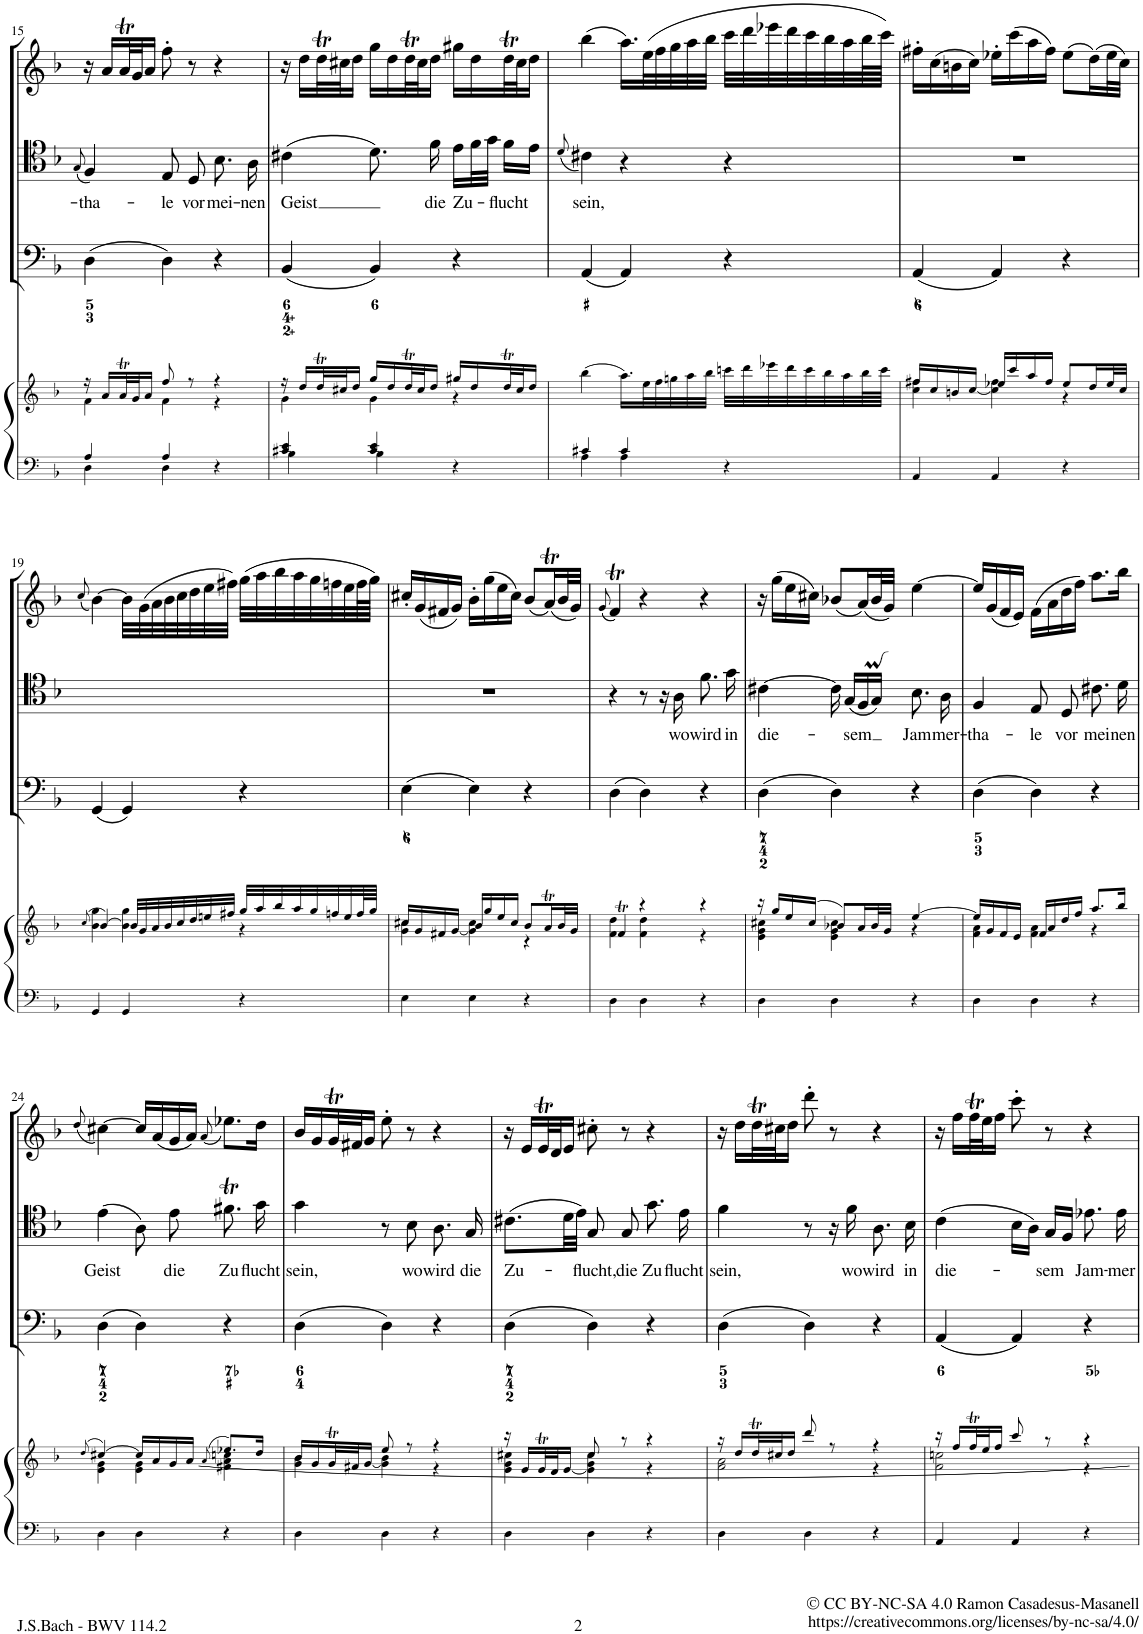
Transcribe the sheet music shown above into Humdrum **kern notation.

**kern	**kern	**kern	**kern	**text	**kern
*part4	*part4	*part3	*part2	*part2	*part1
*staff5	*staff4	*staff3	*staff2	*staff2	*staff1
*I"Piano reduction	*	*I"Continuo	*I"Tenore	*	*I"Flauto traverso
*I'Pno	*	*	*	*	*I'Fl
!!LO:PB:g=z
*clefF4	*clefG2	*clefF4	*clefC4	*	*clefG2
*k[b-]	*k[b-]	*k[b-]	*k[b-]	*	*k[b-]
*M3/4	*M3/4	*M3/4	*M3/4	*	*M3/4
=15	=15	=15	=15	=15	=15
.	.	.	(8qG/	.	.
*^	*^	*	*	*	*
!	!	!	!	!	!	!LO:LY:b	!
4A/	4D\	16r	4f\	(4D\	4F/)	-tha-	16r
.	.	16a/LL	.	.	.	.	16a/LL
.	.	32at/L	.	.	.	.	32at/L
.	.	32g/J	.	.	.	.	32g/J
.	.	16a/JJ	.	.	.	.	16a/JJ
!	!	!	!	!	!	!LO:LY:b	!
4A/	4D\	8ff/	4f\	4D\)	8E/	-le	8ff'\
!	!	!	!	!	!	!LO:LY:b	!
.	.	8r	.	.	8D/	vor	8r
!	!	!	!	!	!	!LO:LY:b	!
4r	4ryy	4r	4r	4r	8.B-\	mei-	4r
!	!	!	!	!	!	!LO:LY:b	!
.	.	.	.	.	16A\	-nen	.
=16	=16	=16	=16	=16	=16	=16	=16
!	!	!	!	!	!	!LO:LY:b	!
4c#X/ 4e/	4B-\	16r	4g\	(4BB-/	(4c#X\	Geist	16r
.	.	16dd/LL	.	.	.	.	16dd\LL
.	.	32ddT/L	.	.	.	.	32ddT\L
.	.	32cc#X/J	.	.	.	.	32cc#X\J
.	.	16dd/JJ	.	.	.	.	16dd\JJ
4c#/ 4e/	4B-\	16gg/LL	4g\	4BB-/)	8.d\)	.	16gg\LL
.	.	16dd/	.	.	.	.	16dd\
.	.	32ddT/L	.	.	.	.	32ddT\L
.	.	32cc#/J	.	.	.	.	32cc#\J
!	!	!	!	!	!	!LO:LY:b	!
.	.	16dd/JJ	.	.	16f\	die	16dd\JJ
!	!	!	!	!	!	!LO:LY:b	!
4r	4ryy	16gg#X/LL	4r	4r	16e\LL	Zu-	16gg#X\LL
.	.	16dd/	.	.	32f\L	.	16dd\
.	.	.	.	.	32g\JJJ	.	.
!	!	!	!	!	!	!LO:LY:b	!
.	.	32ddT/L	.	.	16f\LL	-flucht	32ddT\L
.	.	32cc#/J	.	.	.	.	32cc#\J
.	.	16dd/JJ	.	.	16e\JJ	.	16dd\JJ
*	*	*v	*v	*	*	*	*
=17	=17	=17	=17	=17	=17	=17
.	.	.	.	(8qd/	.	.
!	!	!	!	!	!LO:LY:b	!
4c#X/	4A\	(4bb-\	(4AA/	4c#X\)	sein,	(4bb-\
4c#/	4A\	16.aa\LL)	4AA/)	4r	.	16.aa\LL)
.	.	32ee\L	.	.	.	(32ee\L
.	.	32ff\	.	.	.	32ff\
.	.	32ggn\	.	.	.	32gg\
.	.	32aa\	.	.	.	32aa\
.	.	32bb-\JJJ	.	.	.	32bb-\JJJ
4r	4ryy	32cccn\LLL	4r	4r	.	32ccc\LLL
.	.	32ddd\	.	.	.	32ddd\
.	.	32eee-X\	.	.	.	32eee-X\
.	.	32ddd\	.	.	.	32ddd\
.	.	32ccc\	.	.	.	32ccc\
.	.	32bb-\	.	.	.	32bb-\
.	.	32aa\	.	.	.	32aa\
.	.	64bb-\L	.	.	.	64bb-\L
.	.	64ccc\JJJJ	.	.	.	64ccc\JJJJ)
*v	*v	*	*	*	*	*
=18	=18	=18	=18	=18	=18
*	*^	*	*	*	*
4AA/	16ff#X/LL	4cc\ 4ff#\	(4AA/	2.r	.	16ff#X'\LL
.	16cc/	.	.	.	.	(16cc\
.	16bn/	.	.	.	.	16bn\
.	[<16cc/JJ	.	.	.	.	16cc\JJ)
4AA/	16ee-X/LL	4cc\] 4ff#\	4AA/)	.	.	16ee-X'\LL
.	16ccc/	.	.	.	.	(16ccc\
.	16aa/	.	.	.	.	16aa\
.	16ff#/JJ	.	.	.	.	16ff#\JJ)
4r	8ee-/L	4r	4r	.	.	(8ee-\L
.	16dd/L	.	.	.	.	(16dd\L)
.	32ee-/L	.	.	.	.	32ee-\L
.	32cc/JJJ	.	.	.	.	32cc\JJJ)
!!LO:LB:g=z
=19	=19	=19	=19	=19	=19	=19
.	(8qcc/	.	.	.	.	(8qcc/
4GG/	[4b-/)	4b-\ 4gg\	(4GG/	2.ryy	.	[>4b-\)
4GG/	32b-/LLL]	4b-\ 4gg\	4GG/)	.	.	32b-\LLL]
.	32g/	.	.	.	.	(32g\
.	32a/	.	.	.	.	32a\
.	32b-/	.	.	.	.	32b-\
.	32cc/	.	.	.	.	32cc\
.	32dd/	.	.	.	.	32dd\
.	32een/	.	.	.	.	32ee\
.	32ff#X/JJJ	.	.	.	.	32ff#X\JJJ)
4r	32gg/LLL	4r	4r	.	.	(32gg\LLL
.	32aa/	.	.	.	.	32aa\
.	32bb-/	.	.	.	.	32bb-\
.	32aa/	.	.	.	.	32aa\
.	32gg/	.	.	.	.	32gg\
.	32ffn/	.	.	.	.	32ffn\
.	32ee/	.	.	.	.	32ee\
.	64ff/L	.	.	.	.	64ff\L
.	64gg/JJJJ	.	.	.	.	64gg\JJJJ)
=20	=20	=20	=20	=20	=20	=20
4E\	16cc#X/LL	4g\ 4cc#\	(4E\	2.r	.	16cc#X'/LL
.	16g/	.	.	.	.	(16g/
.	16f#X/	.	.	.	.	16f#X/
.	[<16g/JJ	.	.	.	.	16g/JJ)
4E\	16b-/LL	4g\] 4cc#\	4E\)	.	.	16b-'\LL
.	16gg/	.	.	.	.	(16gg\
.	16ee/	.	.	.	.	16ee\
.	16cc#/JJ	.	.	.	.	16cc#\JJ)
4r	8b-/L	4r	4r	.	.	(8b-/L
.	16at/L	.	.	.	.	(16at/L)
.	32b-/L	.	.	.	.	32b-/L
.	32g/JJJ	.	.	.	.	32g/JJJ)
=21	=21	=21	=21	=21	=21	=21
.	.	.	.	.	.	(8qg/
4D\	4fT/	4f\ 4dd\	(4D\	4r	.	4fT/)
4D\	4r	4f\ 4dd\	4D\)	8r	.	4r
.	.	.	.	16r	.	.
!	!	!	!	!	!LO:LY:b	!
.	.	.	.	16A\	wo	.
!	!	!	!	!	!LO:LY:b	!
4r	4r	4r	4r	8.f\	wird	4r
!	!	!	!	!	!LO:LY:b	!
.	.	.	.	16g\	in	.
=22	=22	=22	=22	=22	=22	=22
!	!	!	!	!	!LO:LY:b	!
4D\	16r	4e\ 4g\ 4cc#X\	(4D\	[4c#X\	die-	16r
.	16gg/LL	.	.	.	.	(16gg\LL
.	16ee/	.	.	.	.	16ee\
.	(16cc#/JJ	.	.	.	.	16cc#X\JJ)
4D\	8b-X/L)	4e\ 4g\ 4cc#\	4D\)	16c#\]	.	(8b-X/L
!	!	!	!	!	!LO:LY:b	!
.	.	.	.	(16G/LL	-sem	.
.	16a/L	.	.	16F/	.	(16a/L)
.	32b-/L	.	.	16G/JJ)	.	32b-/L
.	32g/JJJ	.	.	.	.	32g/JJJ)
!	!	!	!	!	!LO:LY:b	!
4r	[4ee/	4r	4r	8.B-\	Jam-	[>4ee\
!	!	!	!	!	!LO:LY:b	!
.	.	.	.	16A\	-mer-	.
=23	=23	=23	=23	=23	=23	=23
!	!	!	!	!	!LO:LY:b	!
4D\	16ee/LL]	4f\ 4a\	(4D\	4F/	-tha-	16ee/LL]
.	16g/	.	.	.	.	(16g/
.	16f/	.	.	.	.	16f/
.	16e/JJ	.	.	.	.	16e/JJ)
!	!	!	!	!	!LO:LY:b	!
4D\	16f/LL	4f\ 4a\	4D\)	8E/	-le	(16f\LL
.	16a/	.	.	.	.	16a\
!	!	!	!	!	!LO:LY:b	!
.	16dd/	.	.	8D/	vor	16dd\
.	16ff/JJ	.	.	.	.	16ff\JJ)
!	!	!	!	!	!LO:LY:b	!
4r	8.aa/L	4r	4r	8.c#X\	mei-	8.aa\L
!	!	!	!	!	!LO:LY:b	!
.	16bb-/Jk	.	.	16d\	-nen	16bb-\Jk
!!LO:LB:g=z
=24	=24	=24	=24	=24	=24	=24
.	(>8qdd/	.	.	.	.	(8qdd/
!	!	!	!	!	!LO:LY:b	!
4D\	[4cc#X/)	4e\ 4g\	(4D\	(4e\	Geist	[4cc#X\)
4D\	16cc#/LL]	4e\ 4g\	4D\)	8A\)	.	16cc#/LL]
.	16a/	.	.	.	.	(16a/
!	!	!	!	!	!LO:LY:b	!
.	16g/	.	.	8e\	die	16g/
.	16a/JJ	.	.	.	.	16a/JJ)
.	(>[<8qa/	.	.	.	.	(8qa/
!	!	!	!	!	!LO:LY:b	!
4r	8.ee-X/L)	4f#X\ 4a\ 4ccn\	4r	8.f#Xt\	Zu-	8.ee-X\L)
!	!	!	!	!	!LO:LY:b	!
.	16dd/Jk	.	.	16g\	-flucht	16dd\Jk
=25	=25	=25	=25	=25	=25	=25
!	!	!	!	!	!LO:LY:b	!
4D\	16b-/LL	4g\ 4b-\	(4D\	4g\	sein,	16b-/LL
.	16g/	.	.	.	.	16g/
.	32gT/L	.	.	.	.	32gT/L
.	32f#X/J	.	.	.	.	32f#X/J
.	[<16g/JJ	.	.	.	.	16g/JJ
4D\	8ee/	4g\] 4b-\	4D\)	8r	.	8ee'\
!	!	!	!	!	!LO:LY:b	!
.	8r	.	.	8B-\	wo	8r
!	!	!	!	!	!LO:LY:b	!
4r	4r	4r	4r	8.A\	wird	4r
!	!	!	!	!	!LO:LY:b	!
.	.	.	.	16G/	die	.
=26	=26	=26	=26	=26	=26	=26
!	!	!	!	!	!LO:LY:b	!
4D\	16r	4e\ 4g\ 4cc#X\	(4D\	(8.c#X\L	Zu-	16r
.	16e/LL	.	.	.	.	16e/LL
.	32et/L	.	.	.	.	32et/L
.	32d/J	.	.	.	.	32d/J
.	[<16e/JJ	.	.	32d\LL	.	16e/JJ
.	.	.	.	32e\JJJ)	.	.
!	!	!	!	!	!LO:LY:b	!
4D\	8cc#/	4e\] 4g\ 4cc#\	4D\)	8G/	-flucht,	8cc#X'\
!	!	!	!	!	!LO:LY:b	!
.	8r	.	.	8G/	die	8r
!	!	!	!	!	!LO:LY:b	!
4r	4r	4r	4r	8.g\	Zu-	4r
!	!	!	!	!	!LO:LY:b	!
.	.	.	.	16e\	-flucht	.
=27	=27	=27	=27	=27	=27	=27
!	!	!	!	!	!LO:LY:b	!
4D\	16r	2f\ 2a\	(4D\	4f\	sein,	16r
.	16dd/LL	.	.	.	.	16dd\LL
.	32ddT/L	.	.	.	.	32ddT\L
.	32cc#X/J	.	.	.	.	32cc#X\J
.	16dd/JJ	.	.	.	.	16dd\JJ
4D\	8ddd/	.	4D\)	8r	.	8ddd'\
.	8r	.	.	16r	.	8r
!	!	!	!	!	!LO:LY:b	!
.	.	.	.	16f\	wo	.
!	!	!	!	!	!LO:LY:b	!
4r	4r	4r	4r	8.A\	wird	4r
!	!	!	!	!	!LO:LY:b	!
.	.	.	.	16B-\	in	.
=28	=28	=28	=28	=28	=28	=28
!	!	!	!	!	!LO:LY:b	!
4AA/	16r	2f\ 2ccn\	(4AA/	(4c\	die-	16r
.	16ff/LL	.	.	.	.	16ff\LL
.	32ffT/L	.	.	.	.	32ffT\L
.	32ee/J	.	.	.	.	32ee\J
.	16ff/JJ	.	.	.	.	16ff\JJ
4AA/	8ccc/	.	4AA/)	16B-\LL	.	8ccc'\
.	.	.	.	16A\JJ)	.	.
!	!	!	!	!	!LO:LY:b	!
.	8r	.	.	16G/LL	-sem	8r
.	.	.	.	16F/JJ	.	.
!	!	!	!	!	!LO:LY:b	!
4r	4r	4r	4r	8.e-X\	Jam-	4r
!	!	!	!	!	!LO:LY:b	!
.	.	.	.	16e-\	-mer-	.
*	*v	*v	*	*	*	*
=	=	=	=	=	=
*-	*-	*-	*-	*-	*-
